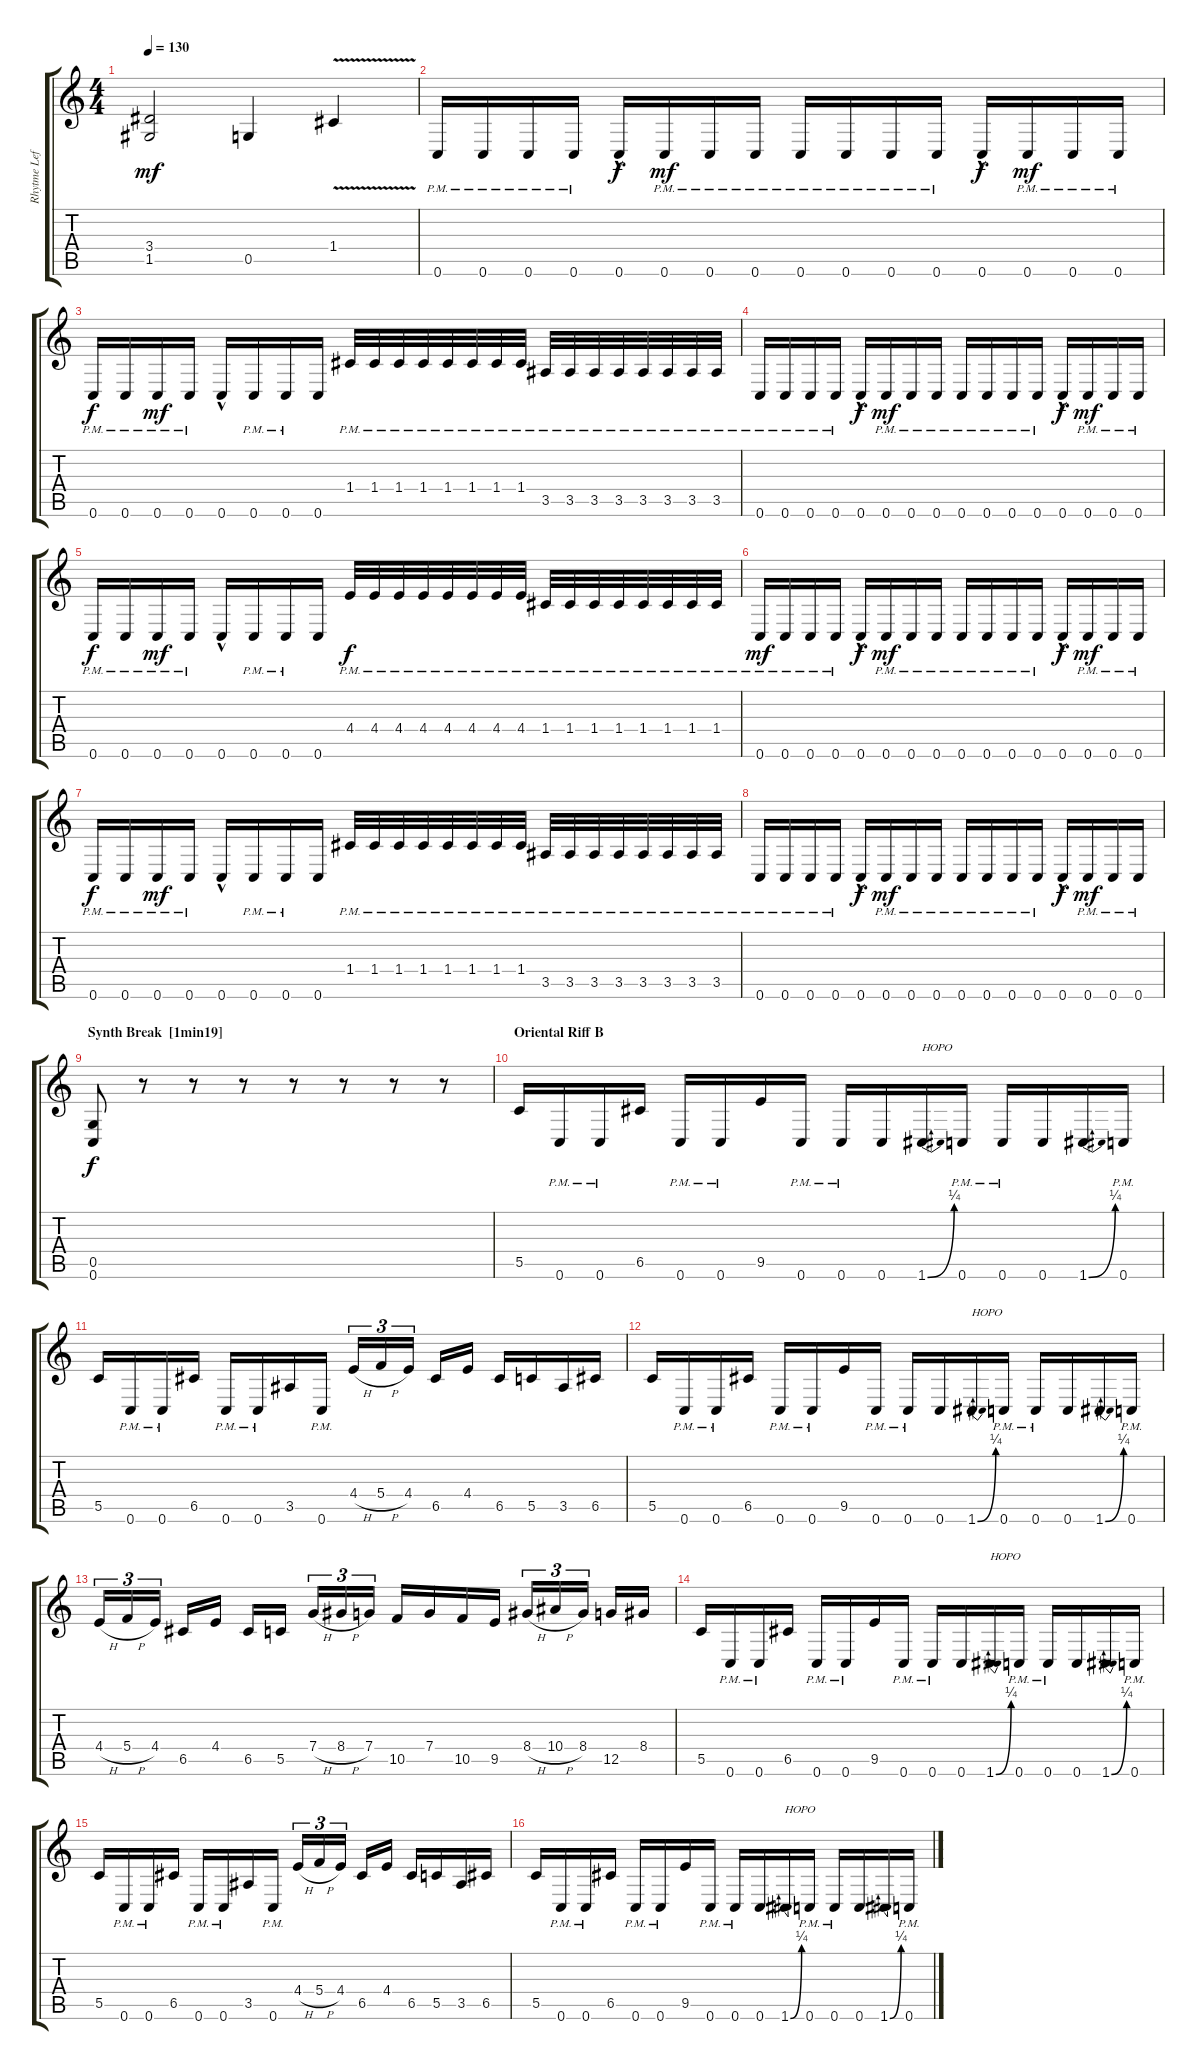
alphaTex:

\track ("Rhytme Left" "Rhytme Lef") {instrument distortionguitar}
\staff {score tabs}
\tuning (D4 A3 F3 C3 G2 C2) {hide}
\ts (4 4)
\tempo 130
\clef g2
\ks c
(3.4 1.5).2{dy mf} 0.5.4 1.4{v}.4 |
0.6{pm}.16 0.6{pm}.16 0.6{pm}.16 0.6{pm}.16 0.6{hac}.16{dy f} 0.6{pm}.16{dy mf} 0.6{pm}.16 0.6{pm}.16 0.6{pm}.16 0.6{pm}.16 0.6{pm}.16 0.6{pm}.16 0.6{hac}.16{dy f} 0.6{pm}.16{dy mf} 0.6{pm}.16 0.6{pm}.16 |
0.6{pm}.16{dy f} 0.6{pm}.16 0.6{pm}.16{dy mf} 0.6{pm}.16 0.6{hac}.16 0.6{pm}.16 0.6{pm}.16 0.6.16 1.4{pm}.32 1.4{pm}.32 1.4{pm}.32 1.4{pm}.32 1.4{pm}.32 1.4{pm}.32 1.4{pm}.32 1.4{pm}.32 3.5{pm}.32 3.5{pm}.32 3.5{pm}.32 3.5{pm}.32 3.5{pm}.32 3.5{pm}.32 3.5{pm}.32 3.5{pm}.32 |
0.6{pm}.16 0.6{pm}.16 0.6{pm}.16 0.6{pm}.16 0.6{hac}.16{dy f} 0.6{pm}.16{dy mf} 0.6{pm}.16 0.6{pm}.16 0.6{pm}.16 0.6{pm}.16 0.6{pm}.16 0.6{pm}.16 0.6{hac}.16{dy f} 0.6{pm}.16{dy mf} 0.6{pm}.16 0.6{pm}.16 |
0.6{pm}.16{dy f} 0.6{pm}.16 0.6{pm}.16{dy mf} 0.6{pm}.16 0.6{hac}.16 0.6{pm}.16 0.6{pm}.16 0.6.16 4.4{pm}.32{dy f} 4.4{pm}.32 4.4{pm}.32 4.4{pm}.32 4.4{pm}.32 4.4{pm}.32 4.4{pm}.32 4.4{pm}.32 1.4{pm}.32 1.4{pm}.32 1.4{pm}.32 1.4{pm}.32 1.4{pm}.32 1.4{pm}.32 1.4{pm}.32 1.4{pm}.32 |
0.6{pm}.16{dy mf} 0.6{pm}.16 0.6{pm}.16 0.6{pm}.16 0.6{hac}.16{dy f} 0.6{pm}.16{dy mf} 0.6{pm}.16 0.6{pm}.16 0.6{pm}.16 0.6{pm}.16 0.6{pm}.16 0.6{pm}.16 0.6{hac}.16{dy f} 0.6{pm}.16{dy mf} 0.6{pm}.16 0.6{pm}.16 |
0.6{pm}.16{dy f} 0.6{pm}.16 0.6{pm}.16{dy mf} 0.6{pm}.16 0.6{hac}.16 0.6{pm}.16 0.6{pm}.16 0.6.16 1.4{pm}.32 1.4{pm}.32 1.4{pm}.32 1.4{pm}.32 1.4{pm}.32 1.4{pm}.32 1.4{pm}.32 1.4{pm}.32 3.5{pm}.32 3.5{pm}.32 3.5{pm}.32 3.5{pm}.32 3.5{pm}.32 3.5{pm}.32 3.5{pm}.32 3.5{pm}.32 |
0.6{pm}.16 0.6{pm}.16 0.6{pm}.16 0.6{pm}.16 0.6{hac}.16{dy f} 0.6{pm}.16{dy mf} 0.6{pm}.16 0.6{pm}.16 0.6{pm}.16 0.6{pm}.16 0.6{pm}.16 0.6{pm}.16 0.6{hac}.16{dy f} 0.6{pm}.16{dy mf} 0.6{pm}.16 0.6{pm}.16 |
\section ("" "Synth Break  [1min19]")
(0.5 0.6).8{dy f} r.8 r.8 r.8 r.8 r.8 r.8 r.8 |
\section ("" "Oriental Riff B")
5.5.16 0.6{pm}.16 0.6{pm}.16 6.5.16 0.6{pm}.16 0.6{pm}.16 9.5.16 0.6{pm}.16 0.6{pm}.16 0.6.16 1.6{be (bend 0 0 60 1)}.16{txt "HOPO"} 0.6{pm}.16 0.6{pm}.16 0.6.16 1.6{be (bend 0 0 60 1)}.16 0.6{pm}.16 |
5.5.16 0.6{pm}.16 0.6{pm}.16 6.5.16 0.6{pm}.16 0.6{pm}.16 3.5.16 0.6{pm}.16 4.4{h}.16{tu (3 2)} 5.4{h}.16{tu (3 2)} 4.4.16{tu (3 2)} 6.5.16 4.4.16 6.5.16 5.5.16 3.5.16 6.5.16 |
5.5.16 0.6{pm}.16 0.6{pm}.16 6.5.16 0.6{pm}.16 0.6{pm}.16 9.5.16 0.6{pm}.16 0.6{pm}.16 0.6.16 1.6{be (bend 0 0 60 1)}.16{txt "HOPO"} 0.6{pm}.16 0.6{pm}.16 0.6.16 1.6{be (bend 0 0 60 1)}.16 0.6{pm}.16 |
4.4{h}.16{tu (3 2)} 5.4{h}.16{tu (3 2)} 4.4.16{tu (3 2)} 6.5.16 4.4.16 6.5.16 5.5.16 7.4{h}.16{tu (3 2)} 8.4{h}.16{tu (3 2)} 7.4.16{tu (3 2)} 10.5.16 7.4.16 10.5.16 9.5.16 8.4{h}.16{tu (3 2)} 10.4{h}.16{tu (3 2)} 8.4.16{tu (3 2)} 12.5.16 8.4.16 |
5.5.16 0.6{pm}.16 0.6{pm}.16 6.5.16 0.6{pm}.16 0.6{pm}.16 9.5.16 0.6{pm}.16 0.6{pm}.16 0.6.16 1.6{be (bend 0 0 60 1)}.16{txt "HOPO"} 0.6{pm}.16 0.6{pm}.16 0.6.16 1.6{be (bend 0 0 60 1)}.16 0.6{pm}.16 |
5.5.16 0.6{pm}.16 0.6{pm}.16 6.5.16 0.6{pm}.16 0.6{pm}.16 3.5.16 0.6{pm}.16 4.4{h}.16{tu (3 2)} 5.4{h}.16{tu (3 2)} 4.4.16{tu (3 2)} 6.5.16 4.4.16 6.5.16 5.5.16 3.5.16 6.5.16 |
5.5.16 0.6{pm}.16 0.6{pm}.16 6.5.16 0.6{pm}.16 0.6{pm}.16 9.5.16 0.6{pm}.16 0.6{pm}.16 0.6.16 1.6{be (bend 0 0 60 1)}.16{txt "HOPO"} 0.6{pm}.16 0.6{pm}.16 0.6.16 1.6{be (bend 0 0 60 1)}.16 0.6{pm}.16
